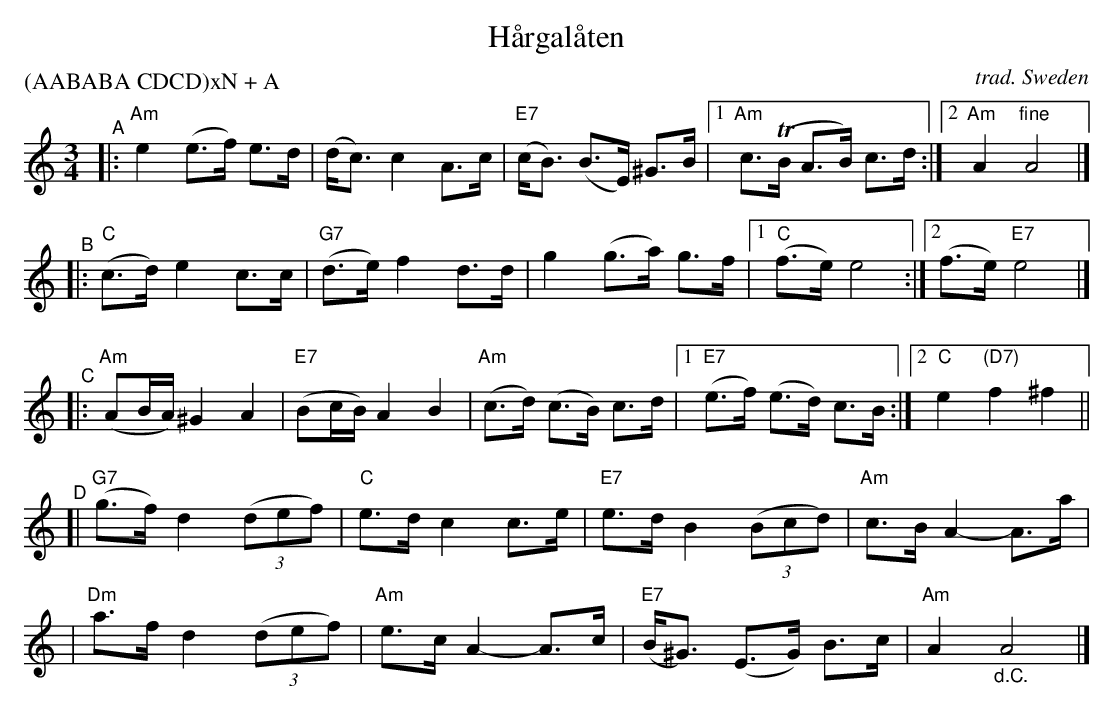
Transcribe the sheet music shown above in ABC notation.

X:1
T: H\aargal\aaten
O: trad. Sweden
M: 3/4
L: 1/8
P: (AABABA CDCD)xN + A
K: Am
"^A"|: "Am"e2 (e>f) e>d | (d<c) c2 A>c | "E7"(c<B) (B>E) ^G>B |1 "Am"c>(TB A>B) c>d :|2 "Am"A2 "fine"A4 |]
"^B"|: "C"(c>d) e2 c>c | "G7"(d>e) f2 d>d | g2 (g>a) g>f |1 "C"(f>e) e4 :|2 (f>e) "E7"e4 |]
%%vskip 5pt
"^C"|: "Am"(AB/A/) ^G2 A2 | "E7"(Bc/B/) A2 B2 | "Am"(c>d) (c>B) c>d |1 "E7"(e>f) (e>d) c>B :|2 "C"e2 "(D7)"f2 ^f2 ||
"^D"[| "G7"(g>f) d2 (3(def) | "C"e>d c2 c>e | "E7"e>d B2 (3(Bcd) | "Am"c>B A2- A>a |
     | "Dm"a>f d2 (3(def) | "Am"e>c A2- A>c | "E7"(B<^G) (E>G) B>c | "Am"A2 "_d.C."A4 |]
